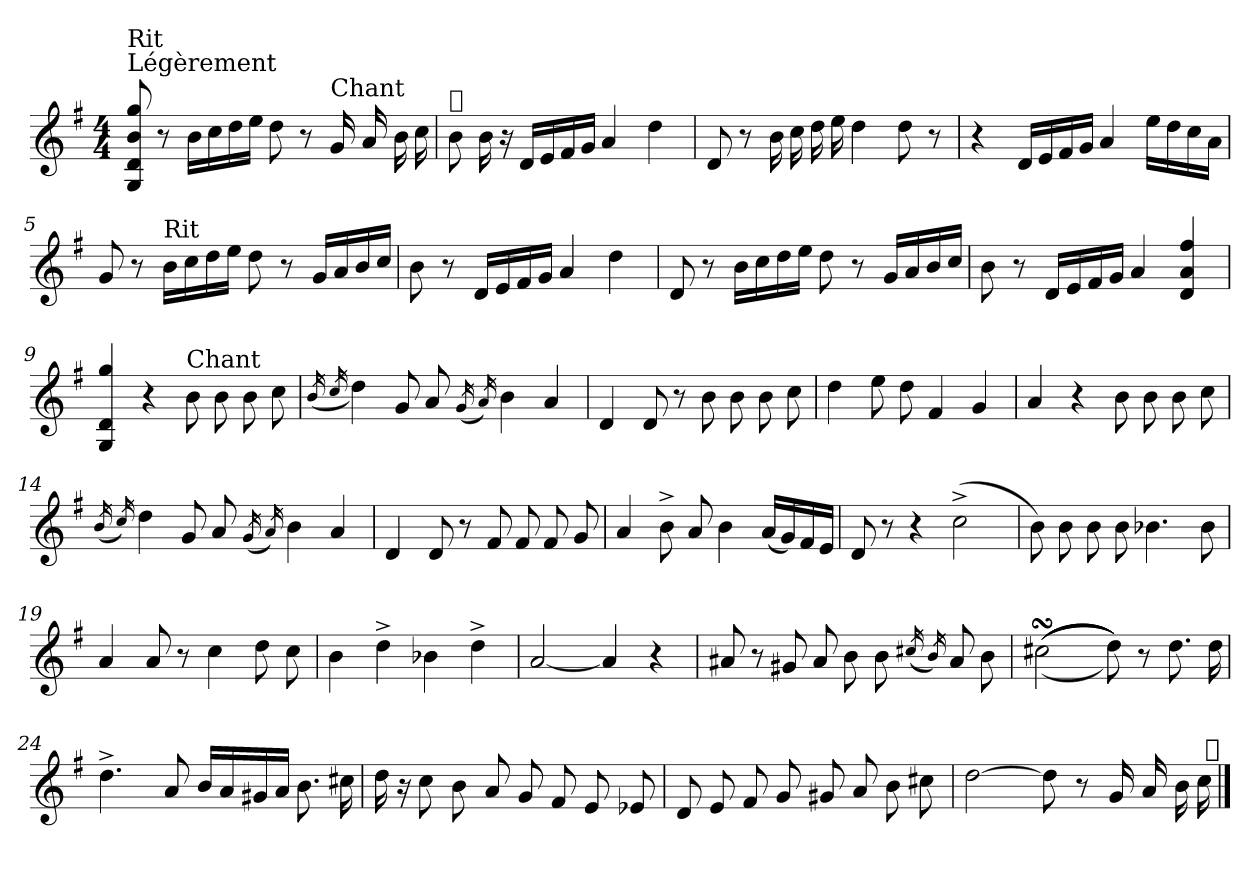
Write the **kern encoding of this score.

**kern
*part1
*staff1
*clefG2
*k[f#]
*G:
*M4/4
=1
!LO:TX:a:t=Légèrement
!LO:TX:a:t=Rit
8G/ 8d/ 8b/ 8gg/
8r
16b\LL
16cc\
16dd\
16ee\JJ
8dd\
8r
!LO:TX:a:t=Chant
16g/
16a/
16b\
16cc\
=2
!LO:TX:a:t=𝄋
8b\
16b\
16r
16d/LL
16e/
16f#/
16g/JJ
4a/
4dd\
=3
8d/
8r
16b\
16cc\
16dd\
16ee\
4dd\
8dd\
8r
!!LO:LB:g=z
=4
4r
16d/LL
16e/
16f#/
16g/JJ
4a/
16ee\LL
16dd\
16cc\
16a\JJ
=5
8g/
8r
!LO:TX:a:t=Rit
16b\LL
16cc\
16dd\
16ee\JJ
8dd\
8r
16g/LL
16a/
16b/
16cc/JJ
=6
8b\
8r
16d/LL
16e/
16f#/
16g/JJ
4a/
4dd\
=7
8d/
8r
16b\LL
16cc\
16dd\
16ee\JJ
8dd\
8r
16g/LL
16a/
16b/
16cc/JJ
!!LO:LB:g=z
=8
8b\
8r
16d/LL
16e/
16f#/
16g/JJ
4a/
4d/ 4a/ 4ff#/
=9
4G/ 4d/ 4gg/
4r
!LO:TX:a:t=Chant
8b\
8b\
8b\
8cc\
=10
(<16qb/
16qcc/
4dd\)
8g/
8a/
(<16qg/
16qa/)
4b\
4a/
=11
4d/
8d/
8r
8b\
8b\
8b\
8cc\
=12
4dd\
8ee\
8dd\
4f#/
4g/
!!LO:LB:g=z
=13
4a/
4r
8b\
8b\
8b\
8cc\
=14
(<16qb/
16qcc/)
4dd\
8g/
8a/
(<16qg/
16qa/)
4b\
4a/
=15
4d/
8d/
8r
8f#/
8f#/
8f#/
8g/
=16
4a/
8b^>\
8a/
4b\
(<16a/LL
16g/)
16f#/
16e/JJ
=17
8d/
8r
4r
(>2cc^>\
!!LO:LB:g=z
=18
8b\)
8b\
8b\
8b\
4.b-X\
8b-\
=19
4a/
8a/
8r
4cc\
8dd\
8cc\
=20
4b\
4dd^>\
4b-X\
4dd^>\
=21
[2a/
4a/]
4r
=22
8a#X/
8r
8g#X/
8a#/
8b\
8b\
(<16qcc#X/
16qb/)
8a#/
8b\
!!LO:LB:g=z
=23
(>(>(>(>(>2cc#XsSsS\
8dd\)))))
8r
8.dd\
16dd\
=24
4.dd^>\
8a/
16b/LL
16a/
16g#X/
16a/JJ
8.b\
16cc#X\
=25
16dd\
16r
8cc\
8b\
8a/
8g/
8f#/
8e/
8e-X/
=26
8d/
8e/
8f#/
8g/
8g#X/
8a/
8b\
8cc#X\
!!LO:LB:g=z
=27
[2dd\
8dd\]
8r
16g/
16a/
16b\
16cc\
!LO:TX:a:t=𝄋
==
*-
